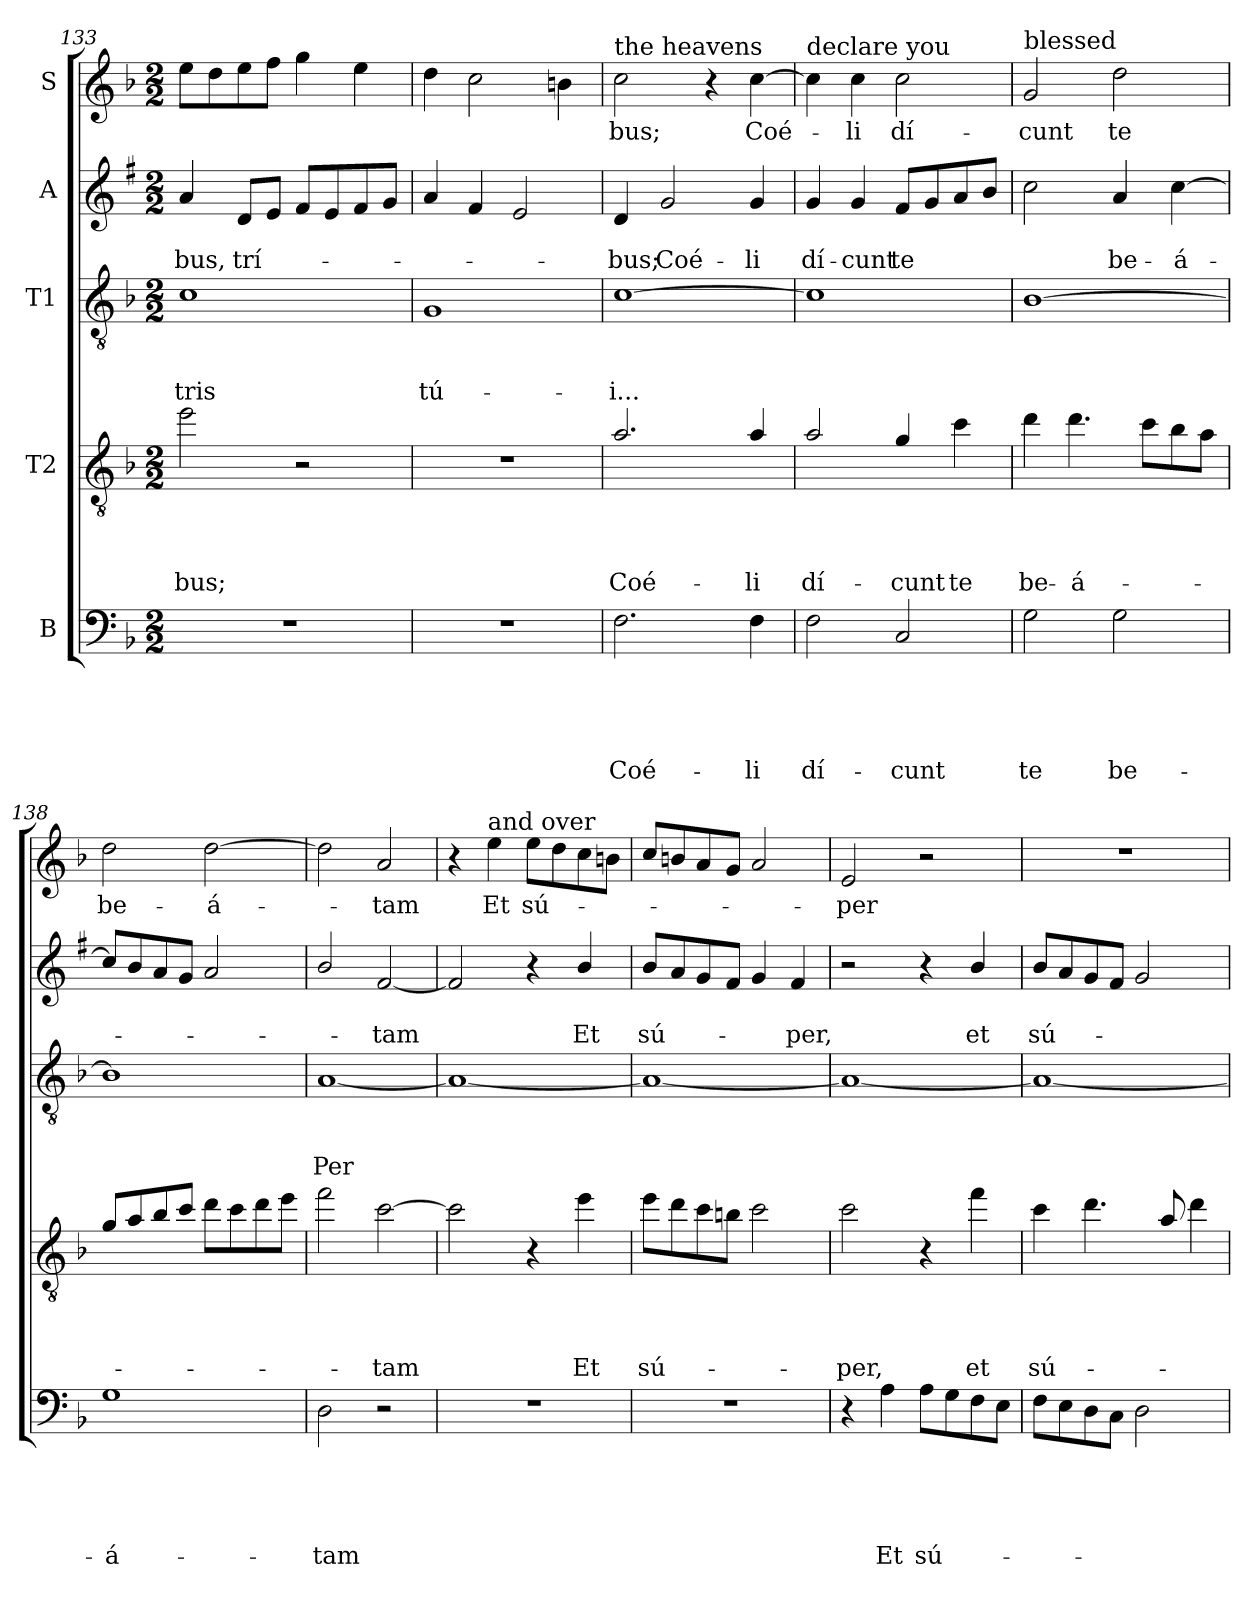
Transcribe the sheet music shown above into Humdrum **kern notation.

**kern	**text	**text	**text	**text	**text	**kern	**text	**text	**text	**text	**kern	**text	**text	**text	**kern	**text	**text	**kern	**text
*part5	*part5	*part5	*part5	*part5	*part5	*part4	*part4	*part4	*part4	*part4	*part3	*part3	*part3	*part3	*part2	*part2	*part2	*part1	*part1
*staff5	*staff5	*staff5	*staff5	*staff5	*staff5	*staff4	*staff4	*staff4	*staff4	*staff4	*staff3	*staff3	*staff3	*staff3	*staff2	*staff2	*staff2	*staff1	*staff1
*I"B	*	*	*	*	*	*I"T2	*	*	*	*	*I"T1	*	*	*	*I"A	*	*	*I"S	*
*clefF4	*	*	*	*	*	*clefGv2	*	*	*	*	*clefGv2	*	*	*	*clefG2	*	*	*clefG2	*
*	*	*	*	*	*	*ITrd8c14	*	*	*	*	*	*	*	*	*ITrd1c2	*	*	*	*
*k[b-]	*	*	*	*	*	*k[b-]	*	*	*	*	*k[b-]	*	*	*	*k[b-]	*	*	*k[b-]	*
*F:	*	*	*	*	*	*F:	*	*	*	*	*F:	*	*	*	*F:	*	*	*F:	*
*M2/2	*	*	*	*	*	*M2/2	*	*	*	*	*M2/2	*	*	*	*M2/2	*	*	*M2/2	*
=133	=133	=133	=133	=133	=133	=133	=133	=133	=133	=133	=133	=133	=133	=133	=133	=133	=133	=133	=133
!	!	!	!	!	!	!	!	!	!	!LO:LY:b	!	!	!	!LO:LY:b	!	!	!LO:LY:b	!	!
1r	.	.	.	.	.	2e\	.	.	.	-bus;	1c	.	.	-tris	4g/	.	-bus,	8ee\L	.
.	.	.	.	.	.	.	.	.	.	.	.	.	.	.	.	.	.	8dd\	.
!	!	!	!	!	!	!	!	!	!	!	!	!	!	!	!	!	!LO:LY:b	!	!
.	.	.	.	.	.	.	.	.	.	.	.	.	.	.	8c/L	.	trí-	8ee\	.
.	.	.	.	.	.	.	.	.	.	.	.	.	.	.	8d/J	.	.	8ff\J	.
.	.	.	.	.	.	2r	.	.	.	.	.	.	.	.	8e/L	.	.	4gg\	.
.	.	.	.	.	.	.	.	.	.	.	.	.	.	.	8d/	.	.	.	.
.	.	.	.	.	.	.	.	.	.	.	.	.	.	.	8e/	.	.	4ee\	.
.	.	.	.	.	.	.	.	.	.	.	.	.	.	.	8f/J	.	.	.	.
=134	=134	=134	=134	=134	=134	=134	=134	=134	=134	=134	=134	=134	=134	=134	=134	=134	=134	=134	=134
!	!	!	!	!	!	!	!	!	!	!	!	!	!	!LO:LY:b	!	!	!	!	!
1r	.	.	.	.	.	1r	.	.	.	.	1G	.	.	tú-	4g/	.	.	4dd\	.
.	.	.	.	.	.	.	.	.	.	.	.	.	.	.	4e/	.	.	2cc\	.
.	.	.	.	.	.	.	.	.	.	.	.	.	.	.	2d/	.	.	.	.
.	.	.	.	.	.	.	.	.	.	.	.	.	.	.	.	.	.	4bn\	.
!!LO:LB:g=z
=135	=135	=135	=135	=135	=135	=135	=135	=135	=135	=135	=135	=135	=135	=135	=135	=135	=135	=135	=135
!	!	!	!	!	!	!	!	!	!	!	!	!	!	!	!	!	!	!LO:TX:a:t=the heavens	!
!	!	!	!	!	!LO:LY:b	!	!	!	!	!LO:LY:b	!	!	!	!LO:LY:b	!	!	!LO:LY:b	!	!LO:LY:b
2.F\	.	.	.	.	Coé-	2.A/	.	.	.	Coé-	[1c	.	.	-i...	4c/	.	-bus;	2cc\	-bus;
!	!	!	!	!	!	!	!	!	!	!	!	!	!	!	!	!	!LO:LY:b	!	!
.	.	.	.	.	.	.	.	.	.	.	.	.	.	.	2f/	.	Coé-	.	.
.	.	.	.	.	.	.	.	.	.	.	.	.	.	.	.	.	.	4r	.
!	!	!	!	!	!LO:LY:b	!	!	!	!	!LO:LY:b	!	!	!	!	!	!	!LO:LY:b	!	!LO:LY:b
4F\	.	.	.	.	-li	4A/	.	.	.	-li	.	.	.	.	4f/	.	-li	[4cc\	Coé-
=136	=136	=136	=136	=136	=136	=136	=136	=136	=136	=136	=136	=136	=136	=136	=136	=136	=136	=136	=136
!	!	!	!	!	!	!	!	!	!	!	!	!	!	!	!	!	!	!LO:TX:a:t=declare you	!
!	!	!	!	!	!LO:LY:b	!	!	!	!	!LO:LY:b	!	!	!	!	!	!	!LO:LY:b	!	!
2F\	.	.	.	.	dí-	2A/	.	.	.	dí-	1c]	.	.	.	4f/	.	dí-	4cc\]	.
!	!	!	!	!	!	!	!	!	!	!	!	!	!	!	!	!	!LO:LY:b	!	!LO:LY:b
.	.	.	.	.	.	.	.	.	.	.	.	.	.	.	4f/	.	-cunt	4cc\	-li
!	!	!	!	!	!LO:LY:b	!	!	!	!	!LO:LY:b	!	!	!	!	!	!	!LO:LY:b	!	!LO:LY:b
2C/	.	.	.	.	-cunt	4G/	.	.	.	-cunt	.	.	.	.	8e/L	.	te	2cc\	dí-
.	.	.	.	.	.	.	.	.	.	.	.	.	.	.	8f/	.	.	.	.
!	!	!	!	!	!	!	!	!	!	!LO:LY:b	!	!	!	!	!	!	!	!	!
.	.	.	.	.	.	4c\	.	.	.	te	.	.	.	.	8g/	.	.	.	.
.	.	.	.	.	.	.	.	.	.	.	.	.	.	.	8a/J	.	.	.	.
=137	=137	=137	=137	=137	=137	=137	=137	=137	=137	=137	=137	=137	=137	=137	=137	=137	=137	=137	=137
!	!	!	!	!	!	!	!	!	!	!	!	!	!	!	!	!	!	!LO:TX:a:t=blessed	!
!	!	!	!	!	!LO:LY:b	!	!	!	!	!LO:LY:b	!	!	!	!	!	!	!	!	!LO:LY:b
2G\	.	.	.	.	te	4d\	.	.	.	be-	[1B-	.	.	.	2b-\	.	.	2g/	-cunt
!	!	!	!	!	!	!	!	!	!	!LO:LY:b	!	!	!	!	!	!	!	!	!
.	.	.	.	.	.	4.d\	.	.	.	-á-	.	.	.	.	.	.	.	.	.
!	!	!	!	!	!LO:LY:b	!	!	!	!	!	!	!	!	!	!	!	!LO:LY:b	!	!LO:LY:b
2G\	.	.	.	.	be-	.	.	.	.	.	.	.	.	.	4g/	.	be-	2dd\	te
.	.	.	.	.	.	8c\L	.	.	.	.	.	.	.	.	.	.	.	.	.
!	!	!	!	!	!	!	!	!	!	!	!	!	!	!	!	!	!LO:LY:b	!	!
.	.	.	.	.	.	8B-\	.	.	.	.	.	.	.	.	[4b-\	.	-á-	.	.
.	.	.	.	.	.	8A\J	.	.	.	.	.	.	.	.	.	.	.	.	.
=138	=138	=138	=138	=138	=138	=138	=138	=138	=138	=138	=138	=138	=138	=138	=138	=138	=138	=138	=138
!	!	!	!	!	!LO:LY:b	!	!	!	!	!	!	!	!	!	!	!	!	!	!LO:LY:b
1G	.	.	.	.	-á-	8G/L	.	.	.	.	1B-]	.	.	.	8b-/L]	.	.	2dd\	be-
.	.	.	.	.	.	8A/	.	.	.	.	.	.	.	.	8a/	.	.	.	.
.	.	.	.	.	.	8B-/	.	.	.	.	.	.	.	.	8g/	.	.	.	.
.	.	.	.	.	.	8c/J	.	.	.	.	.	.	.	.	8f/J	.	.	.	.
!	!	!	!	!	!	!	!	!	!	!	!	!	!	!	!	!	!	!	!LO:LY:b
.	.	.	.	.	.	8d\L	.	.	.	.	.	.	.	.	2g/	.	.	[2dd\	-á-
.	.	.	.	.	.	8c\	.	.	.	.	.	.	.	.	.	.	.	.	.
.	.	.	.	.	.	8d\	.	.	.	.	.	.	.	.	.	.	.	.	.
.	.	.	.	.	.	8e\J	.	.	.	.	.	.	.	.	.	.	.	.	.
=139	=139	=139	=139	=139	=139	=139	=139	=139	=139	=139	=139	=139	=139	=139	=139	=139	=139	=139	=139
!	!	!	!	!	!LO:LY:b	!	!	!	!	!	!	!	!	!LO:LY:b	!	!	!	!	!
2D\	.	.	.	.	-tam	2f\	.	.	.	.	[1A	.	.	Per	2a/	.	.	2dd\]	.
!	!	!	!	!	!	!	!	!	!	!LO:LY:b	!	!	!	!	!	!	!LO:LY:b	!	!LO:LY:b
2r	.	.	.	.	.	[2c\	.	.	.	-tam	.	.	.	.	[2e/	.	-tam	2a/	-tam
=140	=140	=140	=140	=140	=140	=140	=140	=140	=140	=140	=140	=140	=140	=140	=140	=140	=140	=140	=140
1r	.	.	.	.	.	2c\]	.	.	.	.	1A_	.	.	.	2e/]	.	.	4r	.
!	!	!	!	!	!	!	!	!	!	!	!	!	!	!	!	!	!	!LO:TX:a:t=and over	!
!	!	!	!	!	!	!	!	!	!	!	!	!	!	!	!	!	!	!	!LO:LY:b
.	.	.	.	.	.	.	.	.	.	.	.	.	.	.	.	.	.	4ee\	Et
!	!	!	!	!	!	!	!	!	!	!	!	!	!	!	!	!	!	!	!LO:LY:b
.	.	.	.	.	.	4r	.	.	.	.	.	.	.	.	4r	.	.	8ee\L	sú-
.	.	.	.	.	.	.	.	.	.	.	.	.	.	.	.	.	.	8dd\	.
!	!	!	!	!	!	!	!	!	!	!LO:LY:b	!	!	!	!	!	!	!LO:LY:b	!	!
.	.	.	.	.	.	4e\	.	.	.	Et	.	.	.	.	4a/	.	Et	8cc\	.
.	.	.	.	.	.	.	.	.	.	.	.	.	.	.	.	.	.	8bn\J	.
!!LO:PB:g=z
=141	=141	=141	=141	=141	=141	=141	=141	=141	=141	=141	=141	=141	=141	=141	=141	=141	=141	=141	=141
!	!	!	!	!	!	!	!	!	!	!LO:LY:b	!	!	!	!	!	!	!LO:LY:b	!	!
1r	.	.	.	.	.	8e\L	.	.	.	sú-	1A_	.	.	.	8a/L	.	sú-	8cc/L	.
.	.	.	.	.	.	8d\	.	.	.	.	.	.	.	.	8g/	.	.	8bn/	.
.	.	.	.	.	.	8c\	.	.	.	.	.	.	.	.	8f/	.	.	8a/	.
.	.	.	.	.	.	8B\J	.	.	.	.	.	.	.	.	8e/J	.	.	8g/J	.
.	.	.	.	.	.	2c\	.	.	.	.	.	.	.	.	4f/	.	.	2a/	.
!	!	!	!	!	!	!	!	!	!	!	!	!	!	!	!	!	!LO:LY:b	!	!
.	.	.	.	.	.	.	.	.	.	.	.	.	.	.	4e/	.	-per,	.	.
=142	=142	=142	=142	=142	=142	=142	=142	=142	=142	=142	=142	=142	=142	=142	=142	=142	=142	=142	=142
!	!	!	!	!	!	!	!	!	!	!LO:LY:b	!	!	!	!	!	!	!	!	!LO:LY:b
4r	.	.	.	.	.	2c\	.	.	.	-per,	1A_	.	.	.	2r	.	.	2e/	-per
!	!	!	!	!	!LO:LY:b	!	!	!	!	!	!	!	!	!	!	!	!	!	!
4A\	.	.	.	.	Et	.	.	.	.	.	.	.	.	.	.	.	.	.	.
!	!	!	!	!	!LO:LY:b	!	!	!	!	!	!	!	!	!	!	!	!	!	!
8A\L	.	.	.	.	sú-	4r	.	.	.	.	.	.	.	.	4r	.	.	2r	.
8G\	.	.	.	.	.	.	.	.	.	.	.	.	.	.	.	.	.	.	.
!	!	!	!	!	!	!	!	!	!	!LO:LY:b	!	!	!	!	!	!	!LO:LY:b	!	!
8F\	.	.	.	.	.	4f\	.	.	.	et	.	.	.	.	4a/	.	et	.	.
8E\J	.	.	.	.	.	.	.	.	.	.	.	.	.	.	.	.	.	.	.
=143	=143	=143	=143	=143	=143	=143	=143	=143	=143	=143	=143	=143	=143	=143	=143	=143	=143	=143	=143
!	!	!	!	!	!	!	!	!	!	!LO:LY:b	!	!	!	!	!	!	!LO:LY:b	!	!
8F\L	.	.	.	.	.	4c\	.	.	.	sú-	1A_	.	.	.	8a/L	.	sú-	1r	.
8E\	.	.	.	.	.	.	.	.	.	.	.	.	.	.	8g/	.	.	.	.
8D\	.	.	.	.	.	4.d\	.	.	.	.	.	.	.	.	8f/	.	.	.	.
8C\J	.	.	.	.	.	.	.	.	.	.	.	.	.	.	8e/J	.	.	.	.
2D\	.	.	.	.	.	.	.	.	.	.	.	.	.	.	2f/	.	.	.	.
.	.	.	.	.	.	8A/	.	.	.	.	.	.	.	.	.	.	.	.	.
.	.	.	.	.	.	4d\	.	.	.	.	.	.	.	.	.	.	.	.	.
=	=	=	=	=	=	=	=	=	=	=	=	=	=	=	=	=	=	=	=
*-	*-	*-	*-	*-	*-	*-	*-	*-	*-	*-	*-	*-	*-	*-	*-	*-	*-	*-	*-
